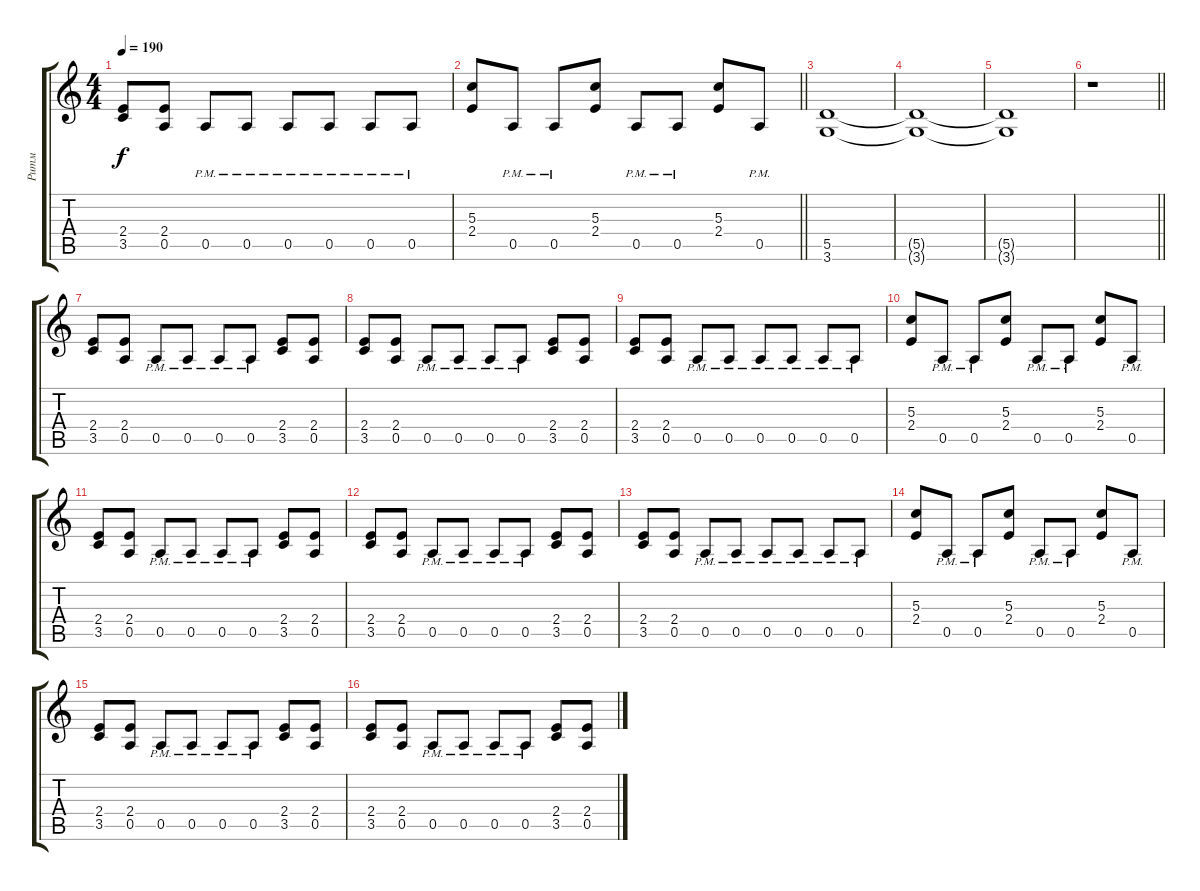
\track ("Ритм" "Ритм") {instrument distortionguitar}
\staff {score tabs}
\tuning (E4 B3 G3 D3 A2 E2) {hide}
\ts (4 4)
\tempo 190
\clef g2
\ks c
(2.4 3.5).8{dy f} (2.4 0.5).8 0.5{pm}.8 0.5{pm}.8 0.5{pm}.8 0.5{pm}.8 0.5{pm}.8 0.5{pm}.8 |
\barLineRight lightlight
(5.3 2.4).8 0.5{pm}.8 0.5{pm}.8 (5.3 2.4).8 0.5{pm}.8 0.5{pm}.8 (5.3 2.4).8 0.5{pm}.8 |
(5.5 3.6).1 |
(5.5{t} 3.6{t}).1 |
(5.5{t} 3.6{t}).1 |
\barLineRight lightlight
r.1 |
(2.4 3.5).8 (2.4 0.5).8 0.5{pm}.8 0.5{pm}.8 0.5{pm}.8 0.5{pm}.8 (2.4 3.5).8 (2.4 0.5).8 |
(2.4 3.5).8 (2.4 0.5).8 0.5{pm}.8 0.5{pm}.8 0.5{pm}.8 0.5{pm}.8 (2.4 3.5).8 (2.4 0.5).8 |
(2.4 3.5).8 (2.4 0.5).8 0.5{pm}.8 0.5{pm}.8 0.5{pm}.8 0.5{pm}.8 0.5{pm}.8 0.5{pm}.8 |
(5.3 2.4).8 0.5{pm}.8 0.5{pm}.8 (5.3 2.4).8 0.5{pm}.8 0.5{pm}.8 (5.3 2.4).8 0.5{pm}.8 |
(2.4 3.5).8 (2.4 0.5).8 0.5{pm}.8 0.5{pm}.8 0.5{pm}.8 0.5{pm}.8 (2.4 3.5).8 (2.4 0.5).8 |
(2.4 3.5).8 (2.4 0.5).8 0.5{pm}.8 0.5{pm}.8 0.5{pm}.8 0.5{pm}.8 (2.4 3.5).8 (2.4 0.5).8 |
(2.4 3.5).8 (2.4 0.5).8 0.5{pm}.8 0.5{pm}.8 0.5{pm}.8 0.5{pm}.8 0.5{pm}.8 0.5{pm}.8 |
(5.3 2.4).8 0.5{pm}.8 0.5{pm}.8 (5.3 2.4).8 0.5{pm}.8 0.5{pm}.8 (5.3 2.4).8 0.5{pm}.8 |
(2.4 3.5).8 (2.4 0.5).8 0.5{pm}.8 0.5{pm}.8 0.5{pm}.8 0.5{pm}.8 (2.4 3.5).8 (2.4 0.5).8 |
(2.4 3.5).8 (2.4 0.5).8 0.5{pm}.8 0.5{pm}.8 0.5{pm}.8 0.5{pm}.8 (2.4 3.5).8 (2.4 0.5).8
